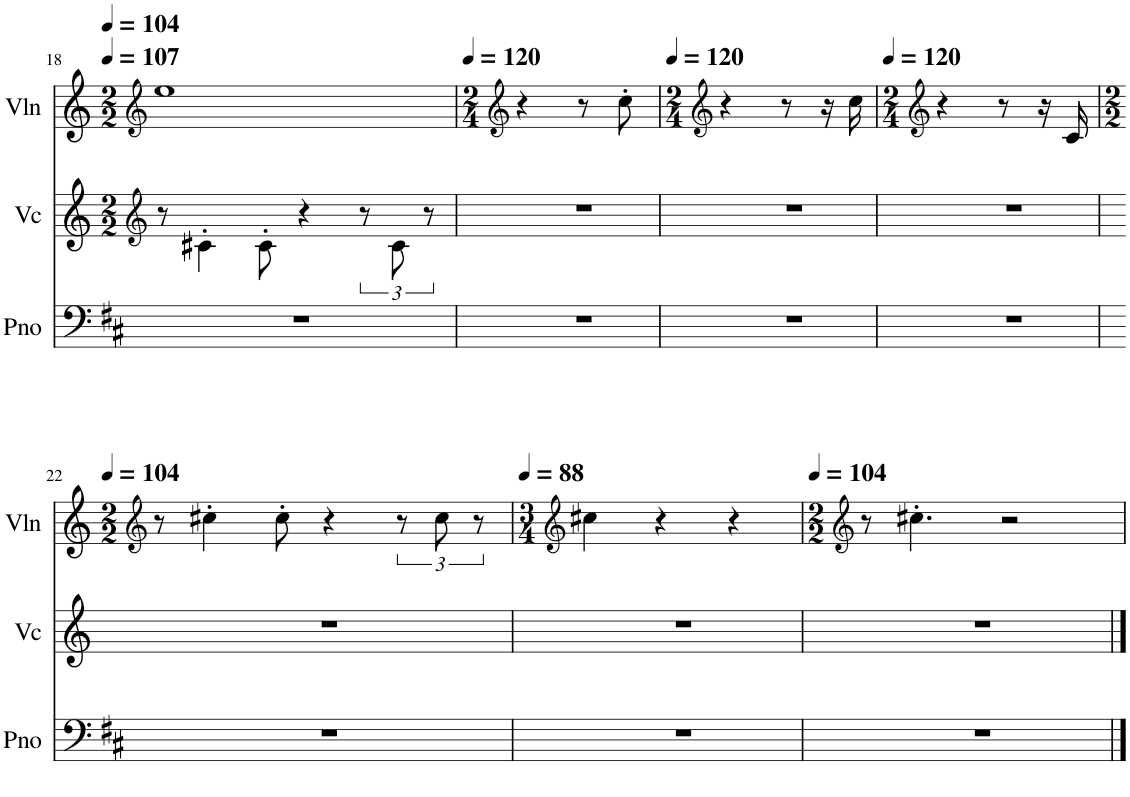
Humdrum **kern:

**kern	**kern	**kern
*part3	*part2	*part1
*staff3	*staff2	*staff1
*I"Piano	*I"Violoncello	*I"Violin
*I'Pno	*I'Vc	*I'Vln
!!LO:PB:g=z
*clefF4	*clefG2	*clefG2
*k[f#c#]	*k[]	*k[]
*M4/4	*M2/2	*M2/2
*MM107	*MM107	*MM104
=18	=18	=18
1r	8r	1ee
.	4c#X'\	.
.	8c#'\	.
.	4r	.
.	12r	.
.	12c#\	.
.	12r	.
=19	=19	=19
*	*	*clefG2
*	*	*k[]
*	*	*M2/4
*	*	*MM120
1r	1r	4r
.	.	8r
.	.	8cc'\
.	.	2ryy
=20	=20	=20
*	*	*clefG2
*	*	*M2/4
*	*	*MM120
1r	1r	4r
.	.	8r
.	.	16r
.	.	16cc\
.	.	2ryy
=21	=21	=21
*	*	*clefG2
*	*	*M2/4
*	*	*MM120
1r	1r	4r
.	.	8r
.	.	16r
.	.	16c/
.	.	2ryy
!!LO:LB:g=z
=22	=22	=22
*	*	*clefG2
*	*	*M2/2
*	*	*MM104
1r	1r	8r
.	.	4cc#X'\
.	.	8cc#'\
.	.	4r
.	.	12r
.	.	12cc#\
.	.	12r
=23	=23	=23
*	*	*clefG2
*	*	*M3/4
*	*	*MM88
1r	1r	4cc#X\
.	.	4r
.	.	4r
.	.	4ryy
=24	=24	=24
*	*	*clefG2
*	*	*M2/2
*	*	*MM104
1r	1r	8r
.	.	4.cc#X'\
.	.	2r
=	=	=
*-	*-	*-
